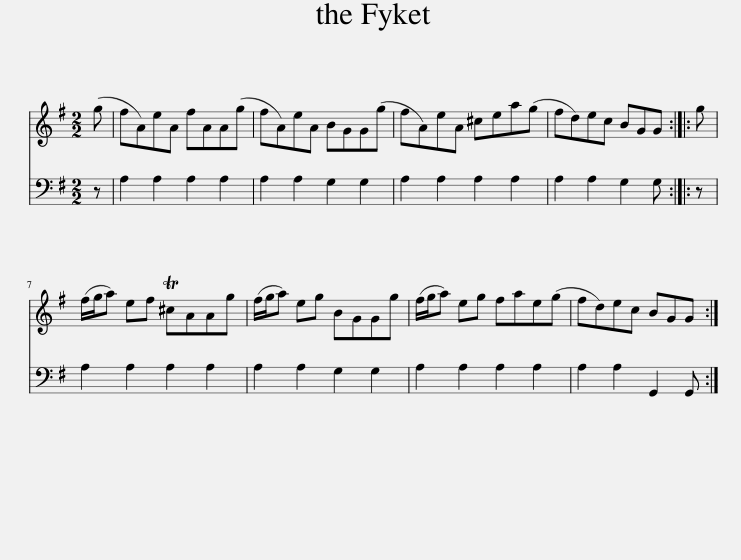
X:1
%%score 1 2
L:1/8
M:2/2
I:linebreak $
K:G
V:1 treble
V:2 bass
V:1
 (g | fA)eA fAA(g | fA)eA BGG(g | fA)eA ^cea(g | fd)ec BGG :: %5
 g |$ (f/g/a) ef T^cAAg | (f/g/a) eg BGGg | (f/g/a) eg fae(g | fd)ec BGG :| %10
V:2
 z | A,2 A,2 A,2 A,2 | A,2 A,2 G,2 G,2 | A,2 A,2 A,2 A,2 | A,2 A,2 G,2 G, :: %5
 z |$ A,2 A,2 A,2 A,2 | A,2 A,2 G,2 G,2 | A,2 A,2 A,2 A,2 | A,2 A,2 G,,2 G,, :| %10
